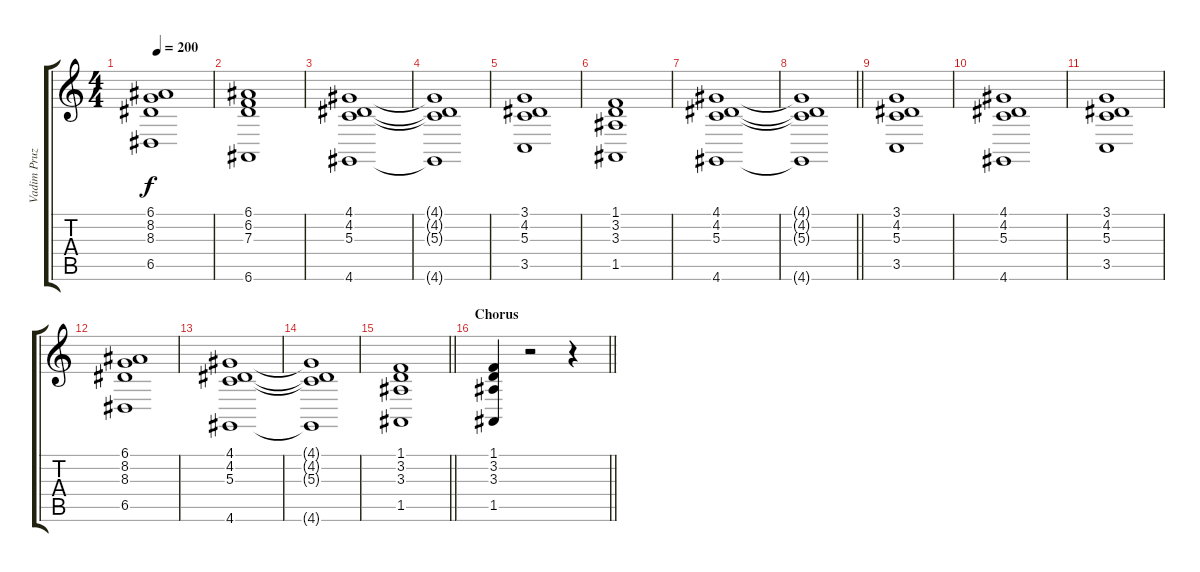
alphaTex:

\track ("Vadim Pruzhanov (Ensemble)" "Vadim Pruz") {instrument stringensemble1}
\staff {score tabs}
\tuning (E4 B3 G3 D3 A2 E2) {hide}
\ts (4 4)
\tempo 200
\clef g2
\ks aminor
(6.1 8.2 8.3 6.5).1{dy f} |
(6.1 6.2 7.3 6.6).1 |
(4.1 4.2 5.3 4.6).1 |
(4.1{t} 4.2{t} 5.3{t} 4.6{t}).1 |
(3.1 4.2 5.3 3.5).1 |
(1.1 3.2 3.3 1.5).1 |
(4.1 4.2 5.3 4.6).1 |
\barLineRight lightlight
(4.1{t} 4.2{t} 5.3{t} 4.6{t}).1 |
(3.1 4.2 5.3 3.5).1 |
(4.1 4.2 5.3 4.6).1 |
(3.1 4.2 5.3 3.5).1 |
(6.1 8.2 8.3 6.5).1 |
(4.1 4.2 5.3 4.6).1 |
(4.1{t} 4.2{t} 5.3{t} 4.6{t}).1 |
\barLineRight lightlight
(1.1 3.2 3.3 1.5).1 |
\section ("" "Chorus")
\barLineRight lightlight
(1.1 3.2 3.3 1.5).4 r.2 r.4
